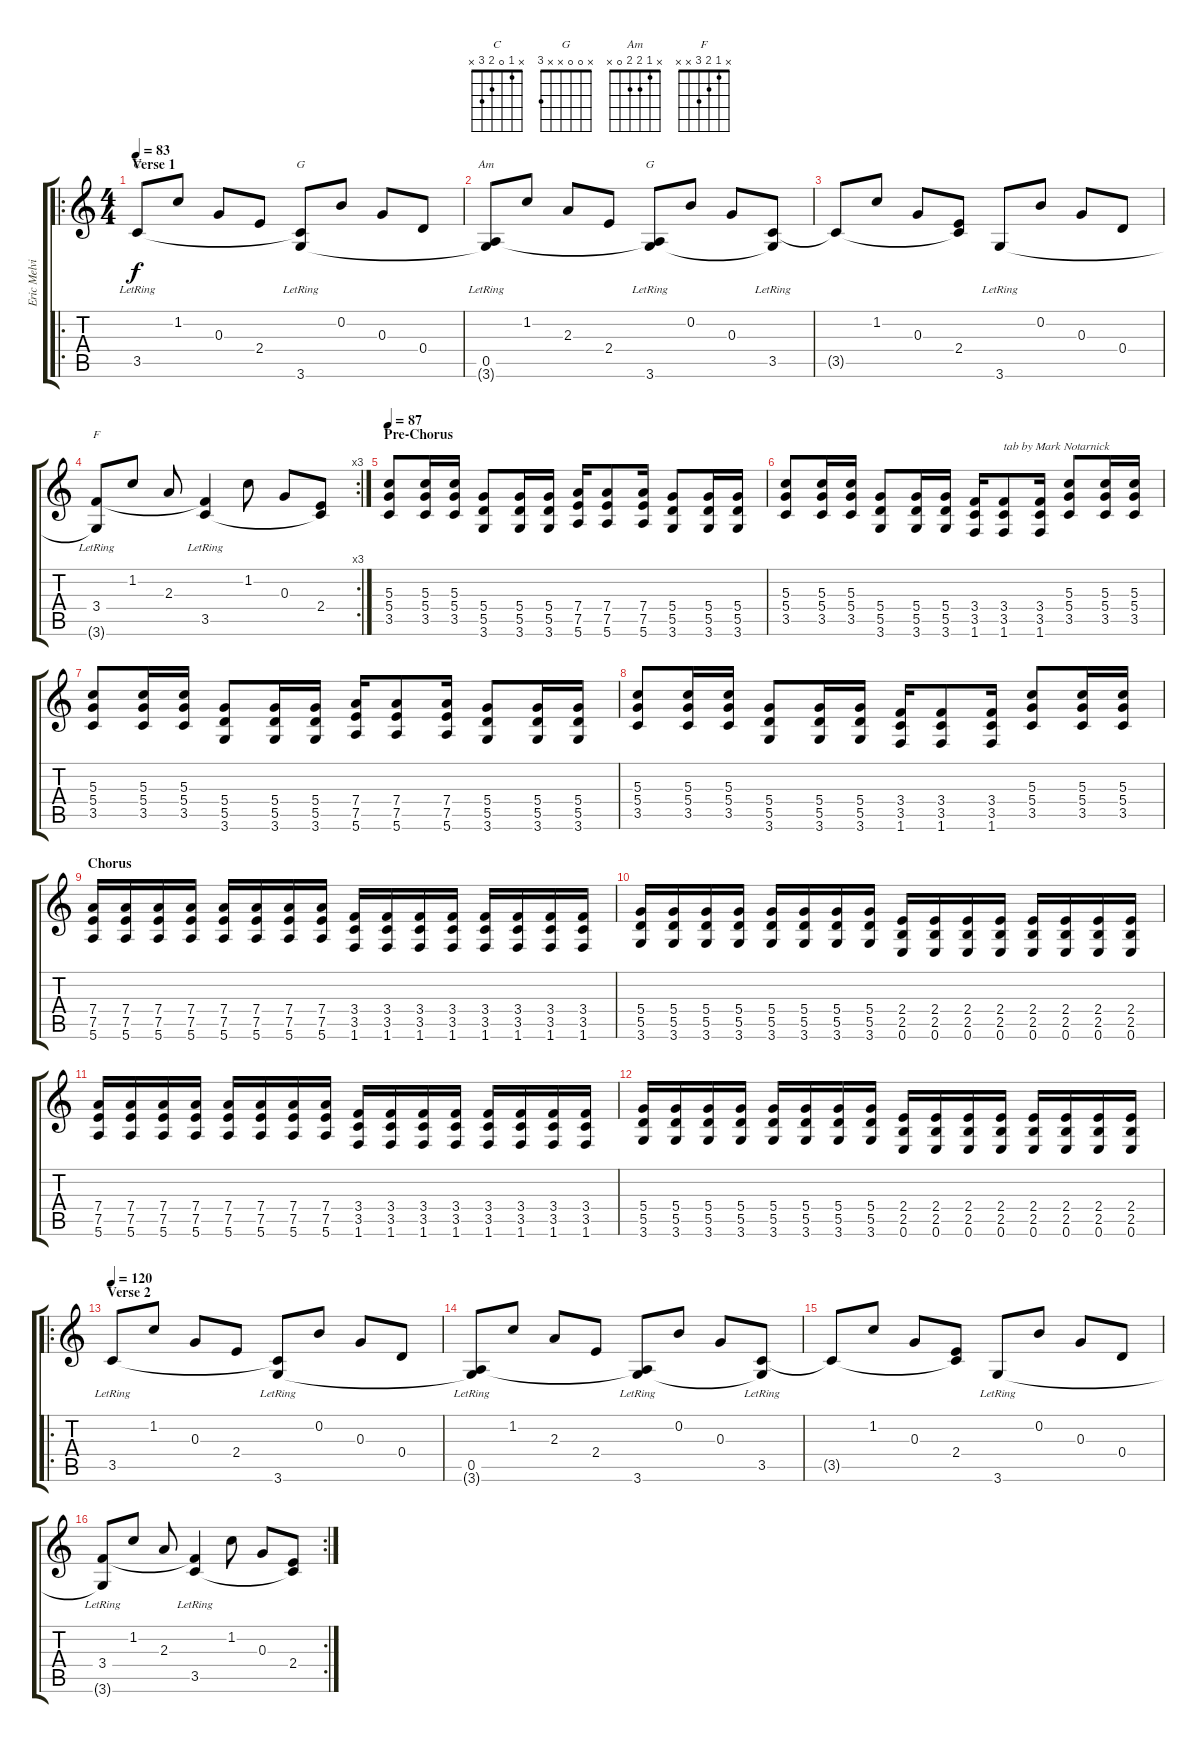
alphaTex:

\track ("Eric Melvin" "Eric Melvi") {instrument overdrivenguitar}
\staff {score tabs}
\tuning (E4 B3 G3 D3 A2 E2) {hide}
\chord ("C" x 1 0 2 3 x)
\chord ("G" x 0 0 0 x 3)
\chord ("Am" x 1 2 2 0 x)
\chord ("G" x 0 0 x x 3)
\chord ("F" x 1 2 3 x x)
\ro
\ts (4 4)
\section ("" "Verse 1")
\tempo 83
\tempo 120
\tempo 83
\clef g2
\ks c
3.5{lr}.8{ch "C" dy f instrument acousticguitarsteel} 1.2.8 0.3.8 2.4.8 (3.5{t} 3.6{lr}).8{ch "G"} 0.2.8 0.3.8 0.4.8 |
(0.5{lr} 3.6{t}).8{ch "Am"} 1.2.8 2.3.8 2.4.8 (0.5{t} 3.6{lr}).8{ch "G"} 0.2.8 0.3.8 (3.5{lr} 3.6{t}).8 |
3.5{t}.8 1.2.8 0.3.8 (2.4 3.5{t}).8 3.6{lr}.8 0.2.8 0.3.8 0.4.8 |
\rc 3
(3.4{lr} 3.6{t}).8{ch "F"} 1.2.8 2.3.8 (3.4{t} 3.5{lr}).4 1.2.8 0.3.8 (2.4 3.5{t}).8 |
\section ("" "Pre-Chorus")
\tempo 87
(5.3 5.4 3.5).8{instrument overdrivenguitar} (5.3 5.4 3.5).16 (5.3 5.4 3.5).16 (5.4 5.5 3.6).8 (5.4 5.5 3.6).16 (5.4 5.5 3.6).16 (7.4 7.5 5.6).16 (7.4 7.5 5.6).8 (7.4 7.5 5.6).16 (5.4 5.5 3.6).8 (5.4 5.5 3.6).16 (5.4 5.5 3.6).16 |
(5.3 5.4 3.5).8 (5.3 5.4 3.5).16 (5.3 5.4 3.5).16 (5.4 5.5 3.6).8 (5.4 5.5 3.6).16 (5.4 5.5 3.6).16 (3.4 3.5 1.6).16 (3.4 3.5 1.6).8{txt "tab by Mark Notarnick"} (3.4 3.5 1.6).16 (5.3 5.4 3.5).8 (5.3 5.4 3.5).16 (5.3 5.4 3.5).16 |
(5.3 5.4 3.5).8 (5.3 5.4 3.5).16 (5.3 5.4 3.5).16 (5.4 5.5 3.6).8 (5.4 5.5 3.6).16 (5.4 5.5 3.6).16 (7.4 7.5 5.6).16 (7.4 7.5 5.6).8 (7.4 7.5 5.6).16 (5.4 5.5 3.6).8 (5.4 5.5 3.6).16 (5.4 5.5 3.6).16 |
(5.3 5.4 3.5).8 (5.3 5.4 3.5).16 (5.3 5.4 3.5).16 (5.4 5.5 3.6).8 (5.4 5.5 3.6).16 (5.4 5.5 3.6).16 (3.4 3.5 1.6).16 (3.4 3.5 1.6).8 (3.4 3.5 1.6).16 (5.3 5.4 3.5).8 (5.3 5.4 3.5).16 (5.3 5.4 3.5).16 |
\section ("" "Chorus")
(7.4 7.5 5.6).16{volume 10 instrument electricguitarmuted} (7.4 7.5 5.6).16 (7.4 7.5 5.6).16 (7.4 7.5 5.6).16 (7.4 7.5 5.6).16 (7.4 7.5 5.6).16 (7.4 7.5 5.6).16 (7.4 7.5 5.6).16 (3.4 3.5 1.6).16 (3.4 3.5 1.6).16 (3.4 3.5 1.6).16 (3.4 3.5 1.6).16 (3.4 3.5 1.6).16 (3.4 3.5 1.6).16 (3.4 3.5 1.6).16 (3.4 3.5 1.6).16 |
(5.4 5.5 3.6).16 (5.4 5.5 3.6).16 (5.4 5.5 3.6).16 (5.4 5.5 3.6).16 (5.4 5.5 3.6).16 (5.4 5.5 3.6).16 (5.4 5.5 3.6).16 (5.4 5.5 3.6).16 (2.4 2.5 0.6).16 (2.4 2.5 0.6).16 (2.4 2.5 0.6).16 (2.4 2.5 0.6).16 (2.4 2.5 0.6).16 (2.4 2.5 0.6).16 (2.4 2.5 0.6).16 (2.4 2.5 0.6).16 |
(7.4 7.5 5.6).16 (7.4 7.5 5.6).16 (7.4 7.5 5.6).16 (7.4 7.5 5.6).16 (7.4 7.5 5.6).16 (7.4 7.5 5.6).16 (7.4 7.5 5.6).16 (7.4 7.5 5.6).16 (3.4 3.5 1.6).16 (3.4 3.5 1.6).16 (3.4 3.5 1.6).16 (3.4 3.5 1.6).16 (3.4 3.5 1.6).16 (3.4 3.5 1.6).16 (3.4 3.5 1.6).16 (3.4 3.5 1.6).16 |
(5.4 5.5 3.6).16 (5.4 5.5 3.6).16 (5.4 5.5 3.6).16 (5.4 5.5 3.6).16 (5.4 5.5 3.6).16 (5.4 5.5 3.6).16 (5.4 5.5 3.6).16 (5.4 5.5 3.6).16 (2.4 2.5 0.6).16 (2.4 2.5 0.6).16 (2.4 2.5 0.6).16 (2.4 2.5 0.6).16 (2.4 2.5 0.6).16 (2.4 2.5 0.6).16 (2.4 2.5 0.6).16 (2.4 2.5 0.6).16 |
\ro
\section ("" "Verse 2")
\tempo 120
3.5{lr}.8{volume 14 instrument acousticguitarsteel} 1.2.8 0.3.8 2.4.8 (3.5{t} 3.6{lr}).8 0.2.8 0.3.8 0.4.8 |
(0.5{lr} 3.6{t}).8 1.2.8 2.3.8 2.4.8 (0.5{t} 3.6{lr}).8 0.2.8 0.3.8 (3.5{lr} 3.6{t}).8 |
3.5{t}.8 1.2.8 0.3.8 (2.4 3.5{t}).8 3.6{lr}.8 0.2.8 0.3.8 0.4.8 |
\rc 2
(3.4{lr} 3.6{t}).8 1.2.8 2.3.8 (3.4{t} 3.5{lr}).4 1.2.8 0.3.8 (2.4 3.5{t}).8
